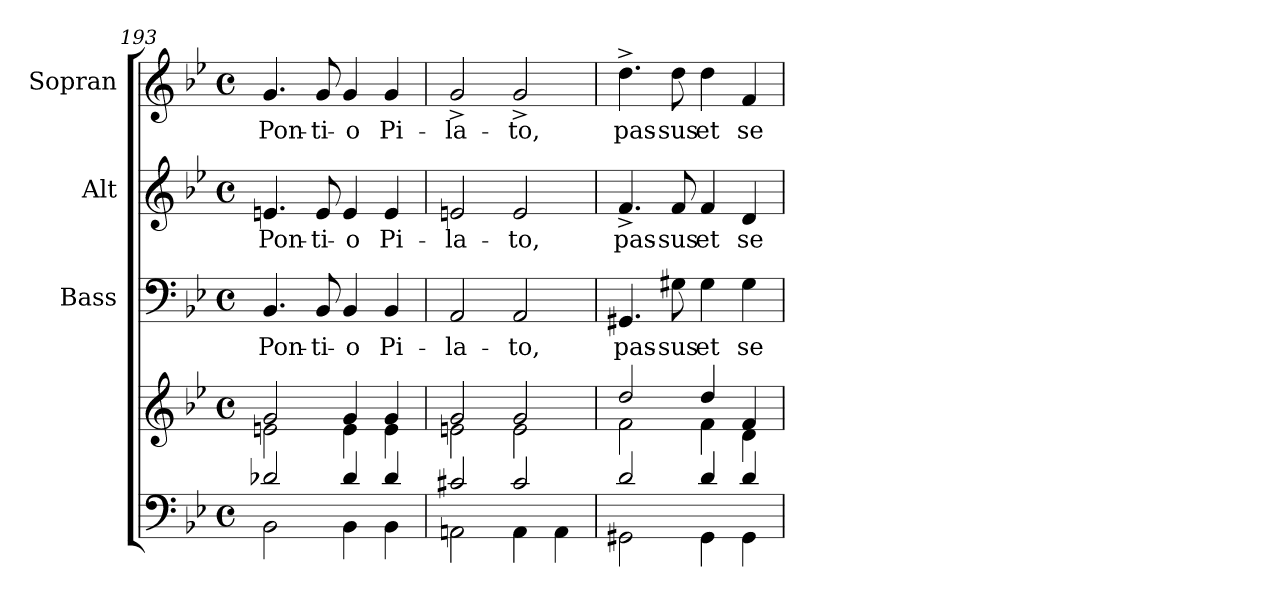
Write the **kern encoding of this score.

**kern	**kern	**kern	**text	**kern	**text	**kern	**text
*part4	*part4	*part3	*part3	*part2	*part2	*part1	*part1
*staff5	*staff4	*staff3	*staff3	*staff2	*staff2	*staff1	*staff1
*	*	*I"Bass	*	*I"Alt	*	*I"Sopran	*
*	*	*I'B.	*	*I'A.	*	*I'S.	*
!!LO:PB:g=z
*clefF4	*clefG2	*clefF4	*	*clefG2	*	*clefG2	*
*k[b-e-]	*k[b-e-]	*k[b-e-]	*	*k[b-e-]	*	*k[b-e-]	*
*B-:	*B-:	*B-:	*	*B-:	*	*B-:	*
*M4/4	*M4/4	*M4/4	*	*M4/4	*	*M4/4	*
*met(c)	*met(c)	*met(c)	*	*met(c)	*	*met(c)	*
=193	=193	=193	=193	=193	=193	=193	=193
*^	*^	*	*	*	*	*	*
!	!	!	!	!	!LO:LY:b	!	!LO:LY:b	!	!LO:LY:b
2d-X/	2BB-\	2g/	2en\	4.BB-/	Pon-	4.en/	Pon-	4.g/	Pon-
!	!	!	!	!	!LO:LY:b	!	!LO:LY:b	!	!LO:LY:b
.	.	.	.	8BB-/	-ti-	8e/	-ti-	8g/	-ti-
!	!	!	!	!	!LO:LY:b	!	!LO:LY:b	!	!LO:LY:b
4d-/	4BB-\	4g/	4e\	4BB-/	-o	4e/	-o	4g/	-o
!	!	!	!	!	!LO:LY:b	!	!LO:LY:b	!	!LO:LY:b
4d-/	4BB-\	4g/	4e\	4BB-/	Pi-	4e/	Pi-	4g/	Pi-
=194	=194	=194	=194	=194	=194	=194	=194	=194	=194
!	!	!	!	!	!LO:LY:b	!	!LO:LY:b	!	!LO:LY:b
2c#X/	2AAn\	2g/	2en\	2AA/	-la-	2en/	-la-	2g^</	-la-
!	!	!	!	!	!LO:LY:b	!	!LO:LY:b	!	!LO:LY:b
2c#/	4AA\	2g/	2e\	2AA/	-to,	2e/	-to,	2g^</	-to,
.	4AA\	.	.	.	.	.	.	.	.
=195	=195	=195	=195	=195	=195	=195	=195	=195	=195
!	!	!	!	!	!LO:LY:b	!	!LO:LY:b	!	!LO:LY:b
2d/	2GG#X\	2dd/	2f\	4.GG#X/	pas-	4.f^>/	pas-	4.dd^>\	pas-
!	!	!	!	!	!LO:LY:b	!	!LO:LY:b	!	!LO:LY:b
.	.	.	.	8G#X\	-sus	8f/	-sus	8dd\	-sus
!	!	!	!	!	!LO:LY:b	!	!LO:LY:b	!	!LO:LY:b
4d/	4GG#\	4dd/	4f\	4G#\	et	4f/	et	4dd\	et
!	!	!	!	!	!LO:LY:b	!	!LO:LY:b	!	!LO:LY:b
4d/	4GG#\	4f/	4d\	4G#\	se-	4d/	se-	4f/	se-
*v	*v	*	*	*	*	*	*	*	*
*	*v	*v	*	*	*	*	*	*
=	=	=	=	=	=	=	=
*-	*-	*-	*-	*-	*-	*-	*-
